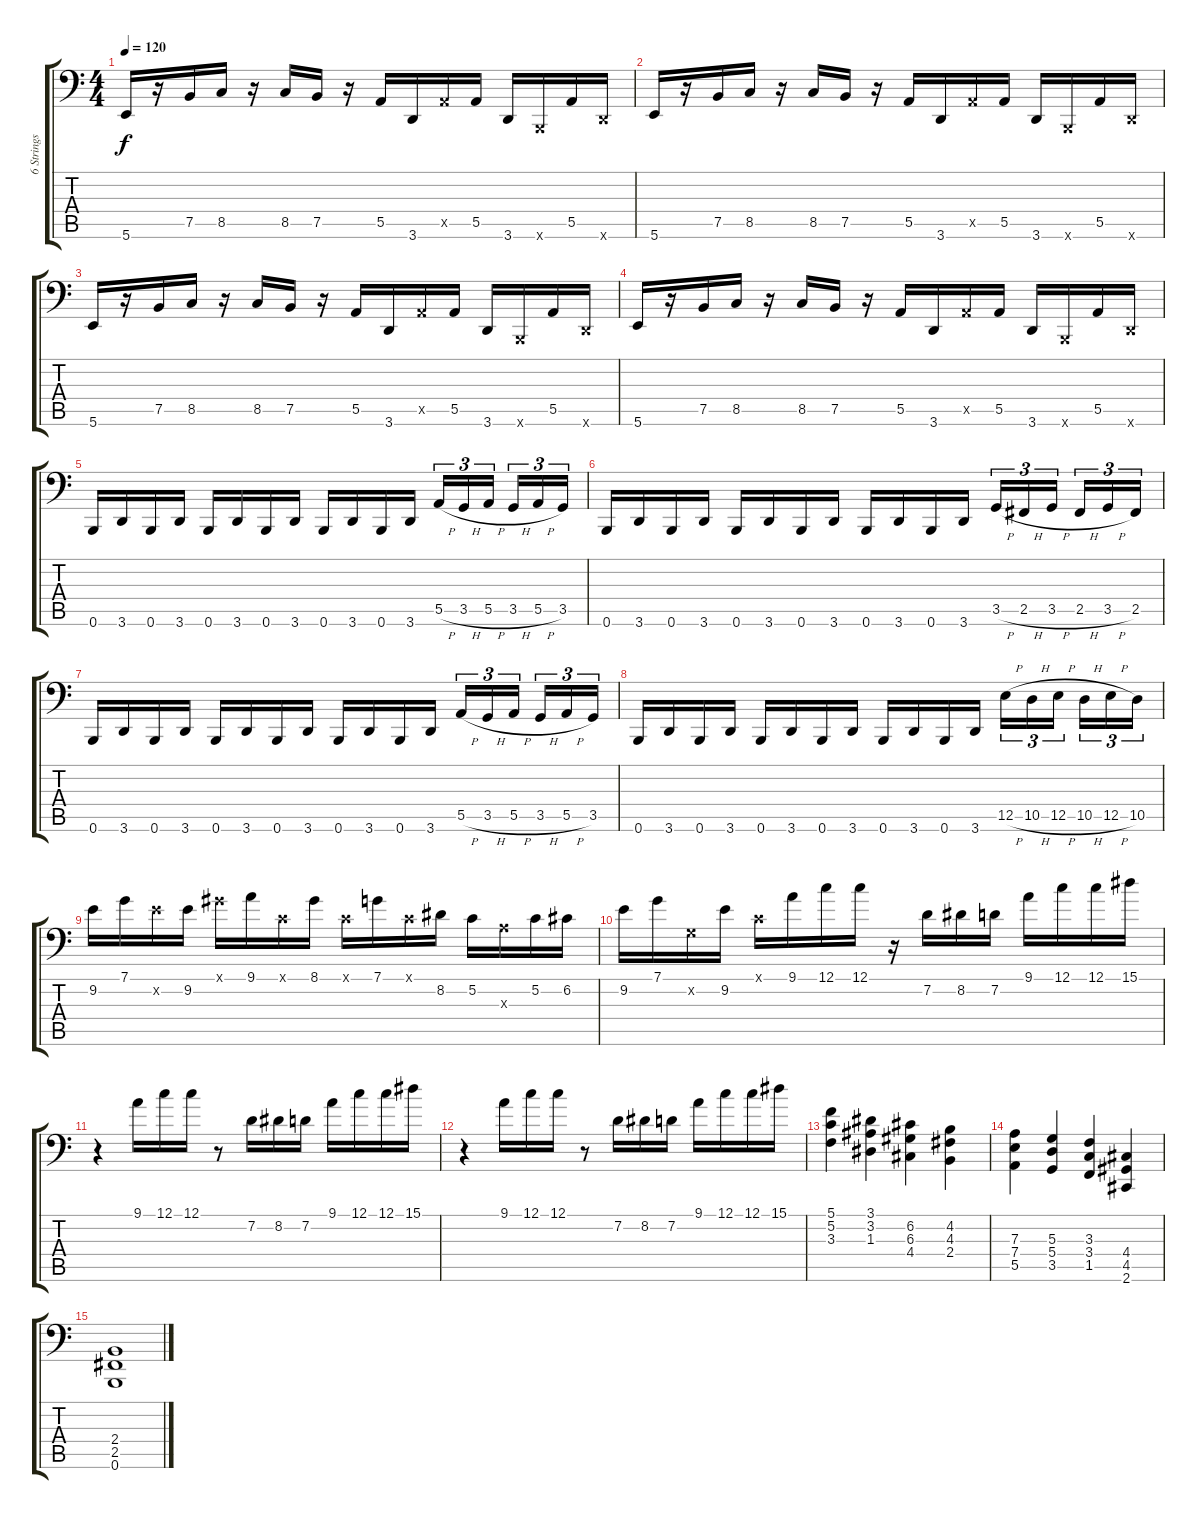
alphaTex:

\track ("6 Strings bass" "6 Strings ") {instrument slapbass1}
\staff {score tabs}
\tuning (C3 G2 D2 A1 E1 B0) {hide}
\ts (4 4)
\tempo 120
\clef f4
\ks c
5.6.16{dy f} r.16 7.5.16 8.5.16 r.16 8.5.16 7.5.16 r.16 5.5.16 3.6.16 5.5{x}.16 5.5.16 3.6.16 0.6{x}.16 5.5.16 3.6{x}.16 |
5.6.16 r.16 7.5.16 8.5.16 r.16 8.5.16 7.5.16 r.16 5.5.16 3.6.16 5.5{x}.16 5.5.16 3.6.16 0.6{x}.16 5.5.16 3.6{x}.16 |
5.6.16 r.16 7.5.16 8.5.16 r.16 8.5.16 7.5.16 r.16 5.5.16 3.6.16 5.5{x}.16 5.5.16 3.6.16 0.6{x}.16 5.5.16 3.6{x}.16 |
5.6.16 r.16 7.5.16 8.5.16 r.16 8.5.16 7.5.16 r.16 5.5.16 3.6.16 5.5{x}.16 5.5.16 3.6.16 0.6{x}.16 5.5.16 3.6{x}.16 |
0.6.16 3.6.16 0.6.16 3.6.16 0.6.16 3.6.16 0.6.16 3.6.16 0.6.16 3.6.16 0.6.16 3.6.16 5.5{h}.16{tu (3 2)} 3.5{h}.16{tu (3 2)} 5.5{h}.16{tu (3 2)} 3.5{h}.16{tu (3 2)} 5.5{h}.16{tu (3 2)} 3.5.16{tu (3 2)} |
0.6.16 3.6.16 0.6.16 3.6.16 0.6.16 3.6.16 0.6.16 3.6.16 0.6.16 3.6.16 0.6.16 3.6.16 3.5{h}.16{tu (3 2)} 2.5{h}.16{tu (3 2)} 3.5{h}.16{tu (3 2)} 2.5{h}.16{tu (3 2)} 3.5{h}.16{tu (3 2)} 2.5.16{tu (3 2)} |
0.6.16 3.6.16 0.6.16 3.6.16 0.6.16 3.6.16 0.6.16 3.6.16 0.6.16 3.6.16 0.6.16 3.6.16 5.5{h}.16{tu (3 2)} 3.5{h}.16{tu (3 2)} 5.5{h}.16{tu (3 2)} 3.5{h}.16{tu (3 2)} 5.5{h}.16{tu (3 2)} 3.5.16{tu (3 2)} |
0.6.16 3.6.16 0.6.16 3.6.16 0.6.16 3.6.16 0.6.16 3.6.16 0.6.16 3.6.16 0.6.16 3.6.16 12.5{h}.16{tu (3 2)} 10.5{h}.16{tu (3 2)} 12.5{h}.16{tu (3 2)} 10.5{h}.16{tu (3 2)} 12.5{h}.16{tu (3 2)} 10.5.16{tu (3 2)} |
9.2.16 7.1.16 9.2{x}.16 9.2.16 8.1{x}.16 9.1.16 0.1{x}.16 8.1.16 0.1{x}.16 7.1.16 0.1{x}.16 8.2.16 5.2.16 7.3{x}.16 5.2.16 6.2.16 |
9.2.16 7.1.16 0.2{x}.16 9.2.16 0.1{x}.16 9.1.16 12.1.16 12.1.16 r.16 7.2.16 8.2.16 7.2.16 9.1.16 12.1.16 12.1.16 15.1.16 |
r.4 9.1.16 12.1.16 12.1.16 r.8 7.2.16 8.2.16 7.2.16 9.1.16 12.1.16 12.1.16 15.1.16 |
r.4 9.1.16 12.1.16 12.1.16 r.8 7.2.16 8.2.16 7.2.16 9.1.16 12.1.16 12.1.16 15.1.16 |
(5.1 5.2 3.3).4 (3.1 3.2 1.3).4 (6.2 6.3 4.4).4 (4.2 4.3 2.4).4 |
(7.3 7.4 5.5).4 (5.3 5.4 3.5).4 (3.3 3.4 1.5).4 (4.4 4.5 2.6).4 |
(2.4 2.5 0.6).1
